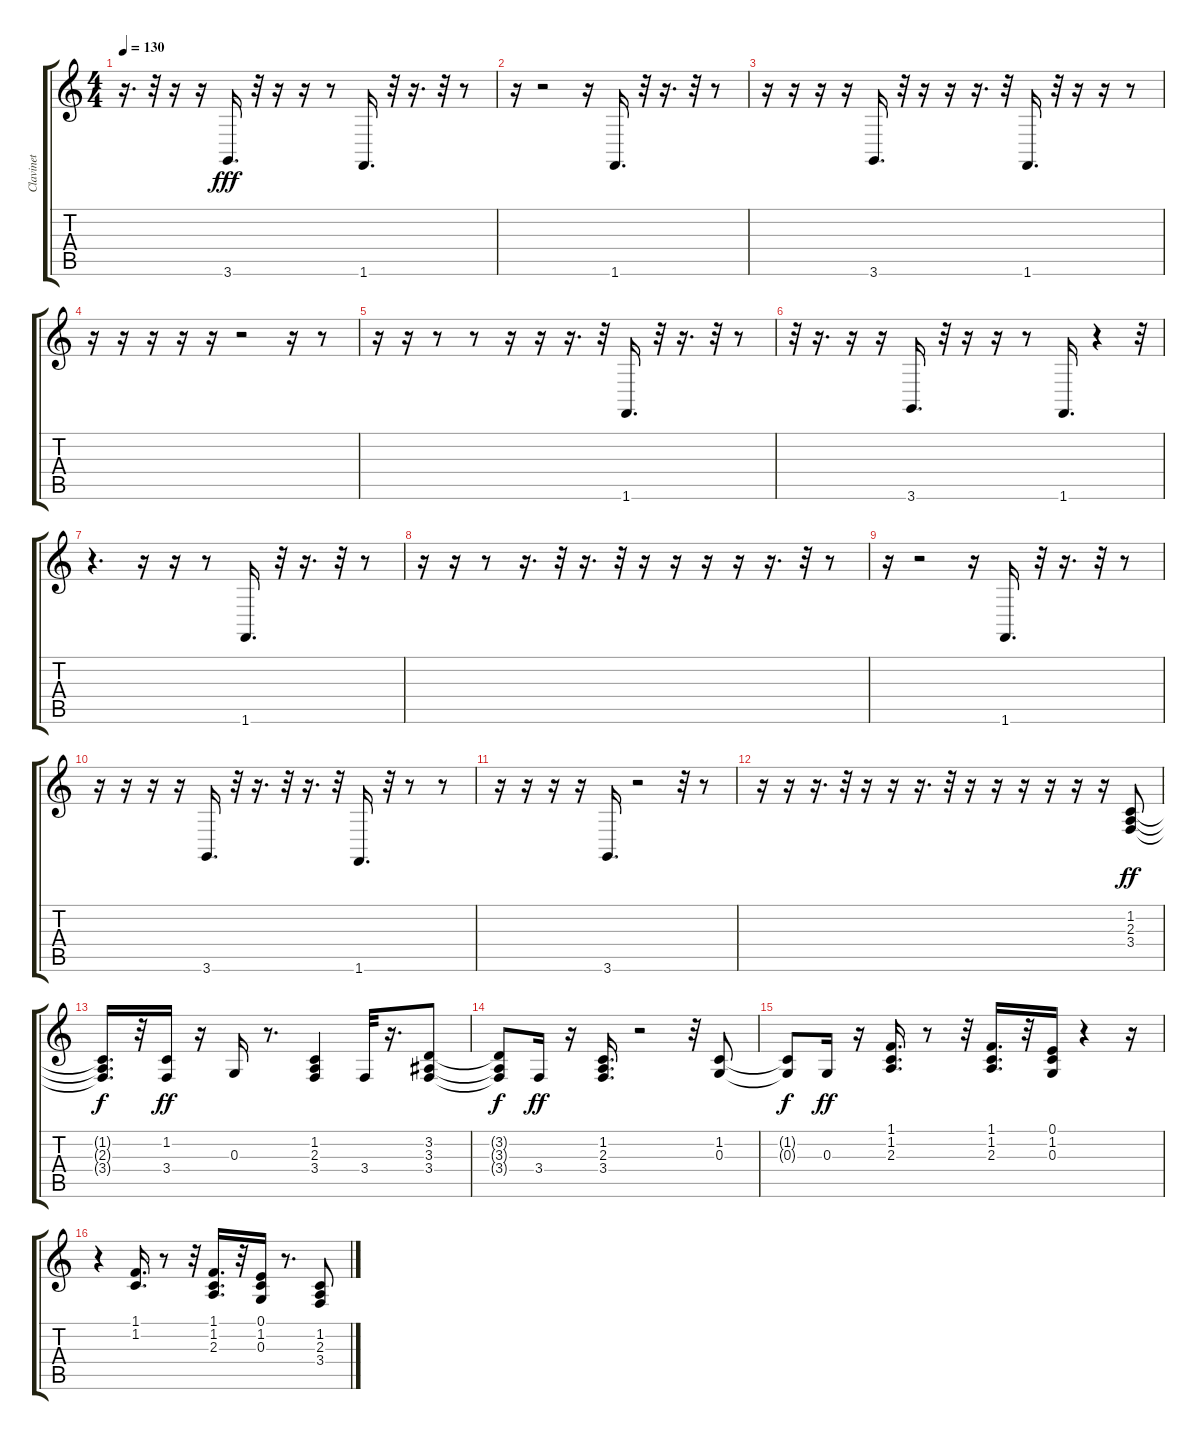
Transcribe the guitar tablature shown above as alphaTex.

\track ("Clavinet            " "Clavinet  ") {instrument clavinet}
\staff {score tabs}
\tuning (E4 B3 G3 D3 A2 E2) {hide}
\ts (4 4)
\tempo 130
\clef g2
\ks c
r.16{d dy fff} r.32 r.16 r.16 3.6.16{d} r.32 r.16 r.16 r.8 1.6.16{d} r.32 r.16{d} r.32 r.8 |
r.16 r.2 r.16 1.6.16{d} r.32 r.16{d} r.32 r.8 |
r.16 r.16 r.16 r.16 3.6.16{d} r.32 r.16 r.16 r.16{d} r.32 1.6.16{d} r.32 r.16 r.16 r.8 |
r.16 r.16 r.16 r.16 r.16 r.2 r.16 r.8 |
r.16 r.16 r.8 r.8 r.16 r.16 r.16{d} r.32 1.6.16{d} r.32 r.16{d} r.32 r.8 |
r.32 r.16{d} r.16 r.16 3.6.16{d} r.32 r.16 r.16 r.8 1.6.16{d} r.4 r.32 |
r.4{d} r.16 r.16 r.8 1.6.16{d} r.32 r.16{d} r.32 r.8 |
r.16 r.16 r.8 r.16{d} r.32 r.16{d} r.32 r.16 r.16 r.16 r.16 r.16{d} r.32 r.8 |
r.16 r.2 r.16 1.6.16{d} r.32 r.16{d} r.32 r.8 |
r.16 r.16 r.16 r.16 3.6.16{d} r.32 r.16{d} r.32 r.16{d} r.32 1.6.16{d} r.32 r.8 r.8 |
r.16 r.16 r.16 r.16 3.6.16{d} r.2 r.32 r.8 |
r.16 r.16 r.16{d} r.32 r.16 r.16 r.16{d} r.32 r.16 r.16 r.16 r.16 r.16 r.16 (1.2 2.3 3.4).8{dy ff} |
(1.2{t} 2.3{t} 3.4{t}).16{d dy f} r.32 (1.2 3.4).16{dy ff} r.16 0.3.16 r.8{d} (1.2 2.3 3.4).4 3.4.32 r.16{d} (3.2 3.3 3.4).8 |
(3.2{t} 3.3{t} 3.4{t}).8{dy f} 3.4.16{dy ff} r.16 (1.2 2.3 3.4).16{d} r.2 r.32 (1.2 0.3).8 |
(1.2{t} 0.3{t}).8{dy f} 0.3.16{dy ff} r.16 (1.1 1.2 2.3).16{d} r.8 r.32 (1.1 1.2 2.3).16{d} r.32 (0.1 1.2 0.3).16 r.4 r.16 |
r.4 (1.1 1.2).16{d} r.8 r.32 (1.1 1.2 2.3).16{d} r.32 (0.1 1.2 0.3).16 r.8{d} (1.2 2.3 3.4).8
